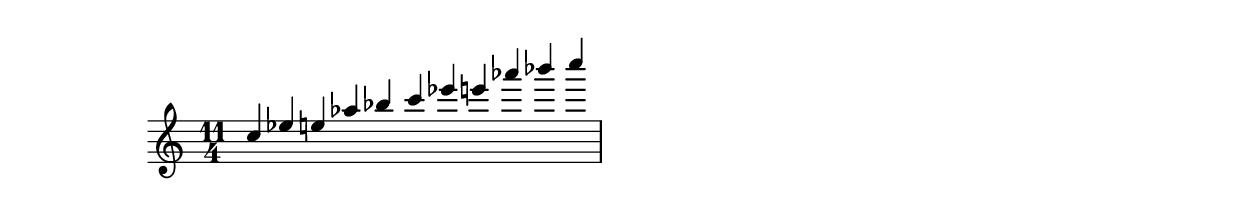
\version "2.18.2" \score { \new Staff << \new Voice { \set midiInstrument = #"piano" \voiceOne
 \key c \major \time 11/4
\override Voice.TextScript.font-size = #-4
 { c'' ees'' e'' aes'' bes'' c''' ees''' e''' aes''' bes''' c''''  } 
 } >> \layout { } \midi { \context { \Staff \remove "Staff_performer" }
\context { \Voice \consists "Staff_performer" } \tempo 2 = 60 } }
\paper{oddHeaderMarkup = ##f oddFooterMarkup = ##f}
